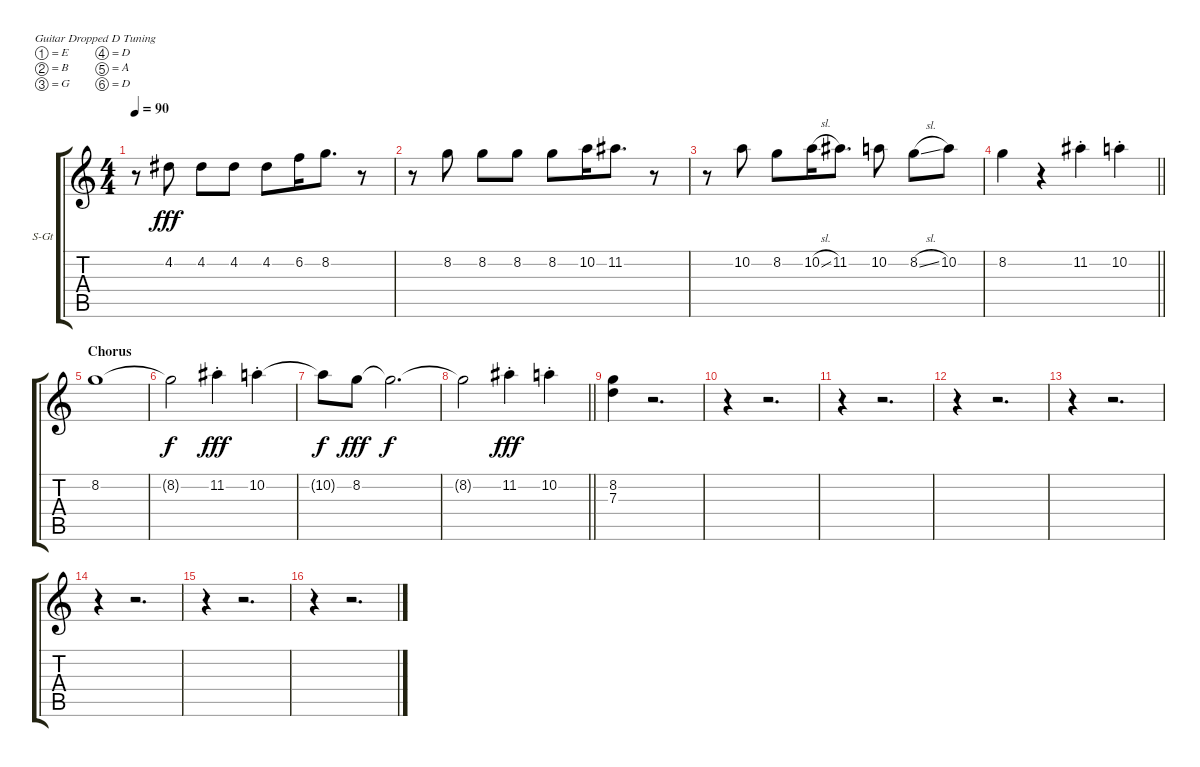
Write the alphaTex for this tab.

\bracketExtendMode groupsimilarinstruments
\firstSystemTrackNameOrientation horizontal
\otherSystemsTrackNameOrientation horizontal
\track ("Vocal" "S-Gt") {instrument trombone}
\staff {score tabs}
\tuning (E4 B3 G3 D3 A2 D2)
\displaytranspose 12
\ts (4 4)
\tempo 90
\clef g2
\ks c
r.8{dy fff} 4.2.8 4.2.8 4.2.8 4.2.8 6.2.16 8.2.8{d} r.8 |
r.8 8.2.8 8.2.8 8.2.8 8.2.8 10.2.16 11.2.8{d} r.8 |
r.8 10.2.8 8.2.8 10.2{sl}.16 11.2.8{d} 10.2.8 8.2{sl}.8 10.2.8 |
\barLineRight lightlight
8.2.4 r.4 11.2{st}.4 10.2{st}.4 |
\section ("" "Chorus")
8.2.1 |
8.2{t}.2{dy f} 11.2{st}.4{dy fff} 10.2{st}.4 |
10.2{t}.8{dy f} 8.2.8{dy fff} 8.2{t}.2{d dy f} |
\barLineRight lightlight
8.2{t}.2 11.2{st}.4{dy fff} 10.2{st}.4 |
(8.2 7.3).4 r.2{d} |
r.4 r.2{d} |
r.4 r.2{d} |
r.4 r.2{d} |
r.4 r.2{d} |
r.4 r.2{d} |
r.4 r.2{d} |
r.4 r.2{d}
